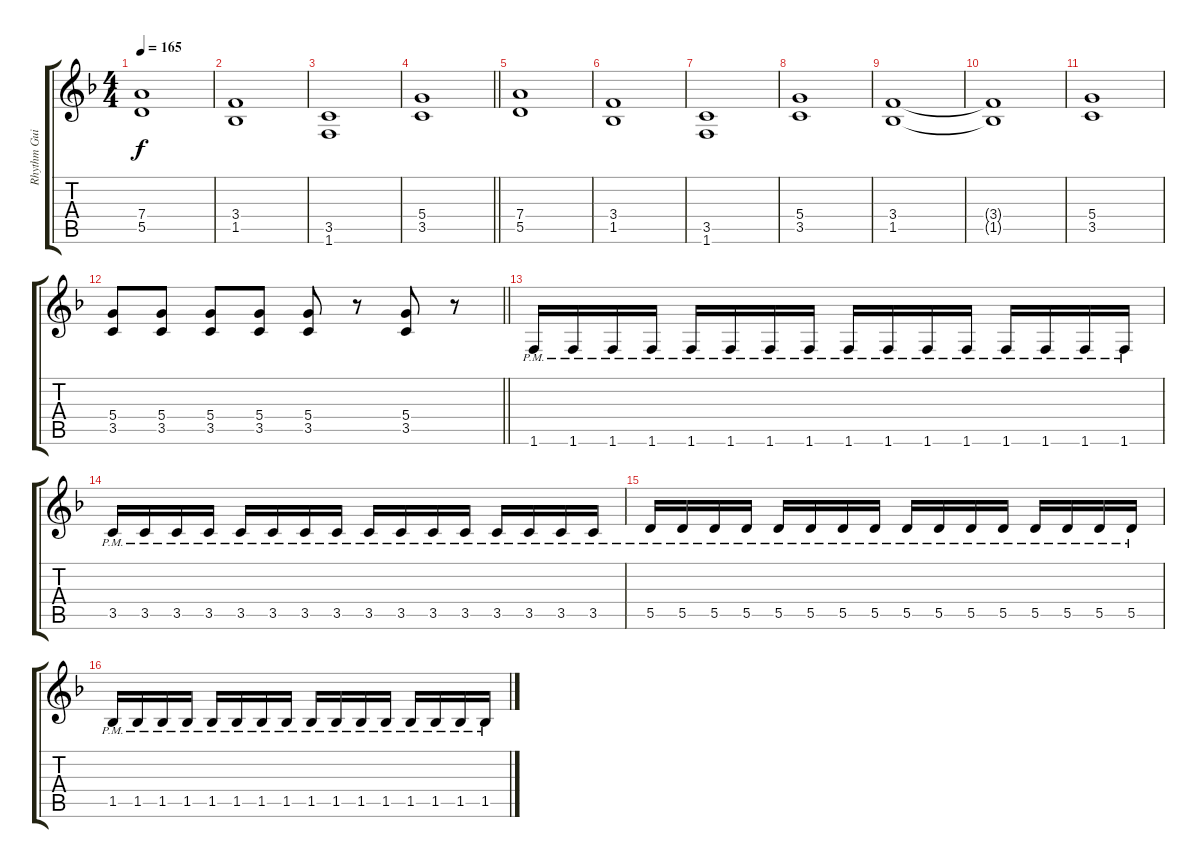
\track ("Rhythm Guitar 1: Patrick Juhàsz" "Rhythm Gui") {instrument distortionguitar}
\staff {score tabs}
\tuning (E4 B3 G3 D3 A2 E2) {hide}
\ts (4 4)
\tempo 165
\clef g2
\ks dminor
(7.4 5.5).1{dy f} |
(3.4 1.5).1 |
(3.5 1.6).1 |
\barLineRight lightlight
(5.4 3.5).1 |
(7.4 5.5).1 |
(3.4 1.5).1 |
(3.5 1.6).1 |
(5.4 3.5).1 |
(3.4 1.5).1 |
(3.4{t} 1.5{t}).1 |
(5.4 3.5).1 |
\barLineRight lightlight
(5.4 3.5).8 (5.4 3.5).8 (5.4 3.5).8 (5.4 3.5).8 (5.4 3.5).8 r.8 (5.4 3.5).8 r.8 |
1.6{pm}.16 1.6{pm}.16 1.6{pm}.16 1.6{pm}.16 1.6{pm}.16 1.6{pm}.16 1.6{pm}.16 1.6{pm}.16 1.6{pm}.16 1.6{pm}.16 1.6{pm}.16 1.6{pm}.16 1.6{pm}.16 1.6{pm}.16 1.6{pm}.16 1.6{pm}.16 |
3.5{pm}.16 3.5{pm}.16 3.5{pm}.16 3.5{pm}.16 3.5{pm}.16 3.5{pm}.16 3.5{pm}.16 3.5{pm}.16 3.5{pm}.16 3.5{pm}.16 3.5{pm}.16 3.5{pm}.16 3.5{pm}.16 3.5{pm}.16 3.5{pm}.16 3.5{pm}.16 |
5.5{pm}.16 5.5{pm}.16 5.5{pm}.16 5.5{pm}.16 5.5{pm}.16 5.5{pm}.16 5.5{pm}.16 5.5{pm}.16 5.5{pm}.16 5.5{pm}.16 5.5{pm}.16 5.5{pm}.16 5.5{pm}.16 5.5{pm}.16 5.5{pm}.16 5.5{pm}.16 |
1.5{pm}.16 1.5{pm}.16 1.5{pm}.16 1.5{pm}.16 1.5{pm}.16 1.5{pm}.16 1.5{pm}.16 1.5{pm}.16 1.5{pm}.16 1.5{pm}.16 1.5{pm}.16 1.5{pm}.16 1.5{pm}.16 1.5{pm}.16 1.5{pm}.16 1.5{pm}.16
